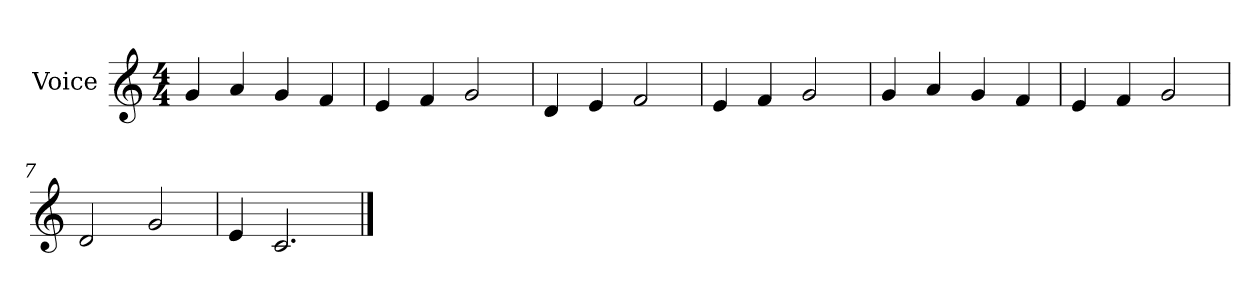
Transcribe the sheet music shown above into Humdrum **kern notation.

**kern
*part1
*staff1
*I"Voice
*I'Voice
*clefG2
*M4/4
=1
4g/
4a/
4g/
4f/
=2
4e/
4f/
2g/
=3
4d/
4e/
2f/
=4
4e/
4f/
2g/
!!LO:LB:g=z
=5
4g/
4a/
4g/
4f/
=6
4e/
4f/
2g/
=7
2d/
2g/
=8
4e/
2.c/
==
*-
